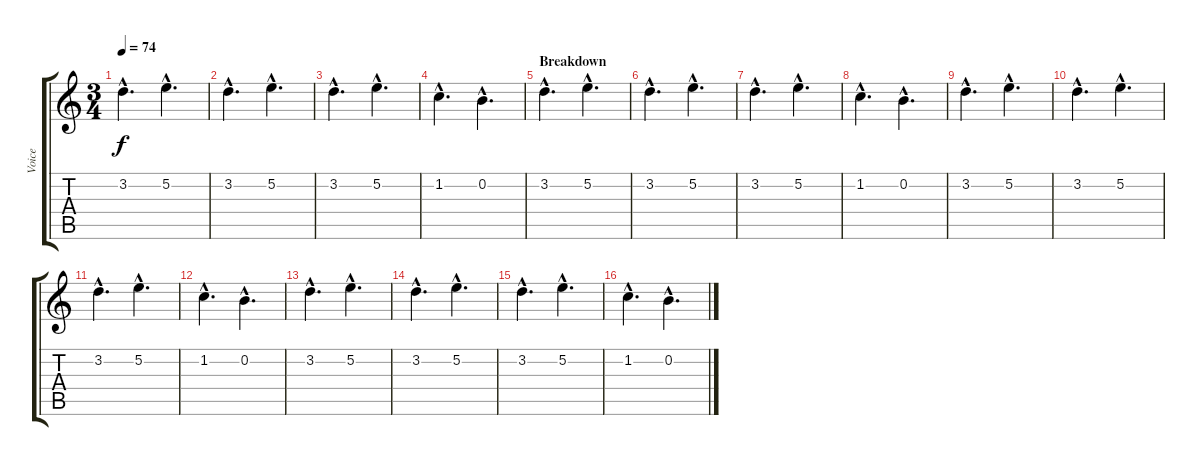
\track ("Voice" "Voice") {instrument contrabass}
\staff {score tabs}
\tuning (E4 B3 G3 D3 A2 E2) {hide}
\ts (3 4)
\tempo 74
\clef g2
\ks c
3.2{hac}.4{d dy f} 5.2{hac}.4{d} |
3.2{hac}.4{d} 5.2{hac}.4{d} |
3.2{hac}.4{d} 5.2{hac}.4{d} |
1.2{hac}.4{d} 0.2{hac}.4{d} |
\section ("" "Breakdown")
3.2{hac}.4{d} 5.2{hac}.4{d} |
3.2{hac}.4{d} 5.2{hac}.4{d} |
3.2{hac}.4{d} 5.2{hac}.4{d} |
1.2{hac}.4{d} 0.2{hac}.4{d} |
3.2{hac}.4{d} 5.2{hac}.4{d} |
3.2{hac}.4{d} 5.2{hac}.4{d} |
3.2{hac}.4{d} 5.2{hac}.4{d} |
1.2{hac}.4{d} 0.2{hac}.4{d} |
3.2{hac}.4{d} 5.2{hac}.4{d} |
3.2{hac}.4{d} 5.2{hac}.4{d} |
3.2{hac}.4{d} 5.2{hac}.4{d} |
1.2{hac}.4{d} 0.2{hac}.4{d}
